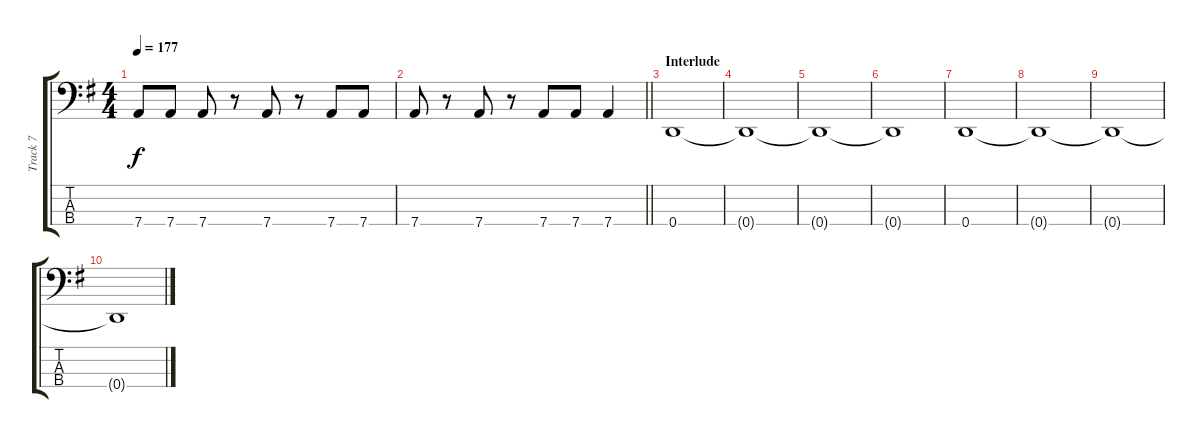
\track ("Track 7" "Track 7") {instrument electricbasspick}
\staff {score tabs}
\tuning (G2 D2 A1 D1) {hide}
\ts (4 4)
\tempo 177
\clef f4
\ks g
7.4.8{dy f} 7.4.8 7.4.8 r.8 7.4.8 r.8 7.4.8 7.4.8 |
\barLineRight lightlight
7.4.8 r.8 7.4.8 r.8 7.4.8 7.4.8 7.4.4 |
\section ("" "Interlude")
0.4.1 |
0.4{t}.1 |
0.4{t}.1 |
0.4{t}.1 |
0.4.1 |
0.4{t}.1 |
0.4{t}.1 |
0.4{t}.1
